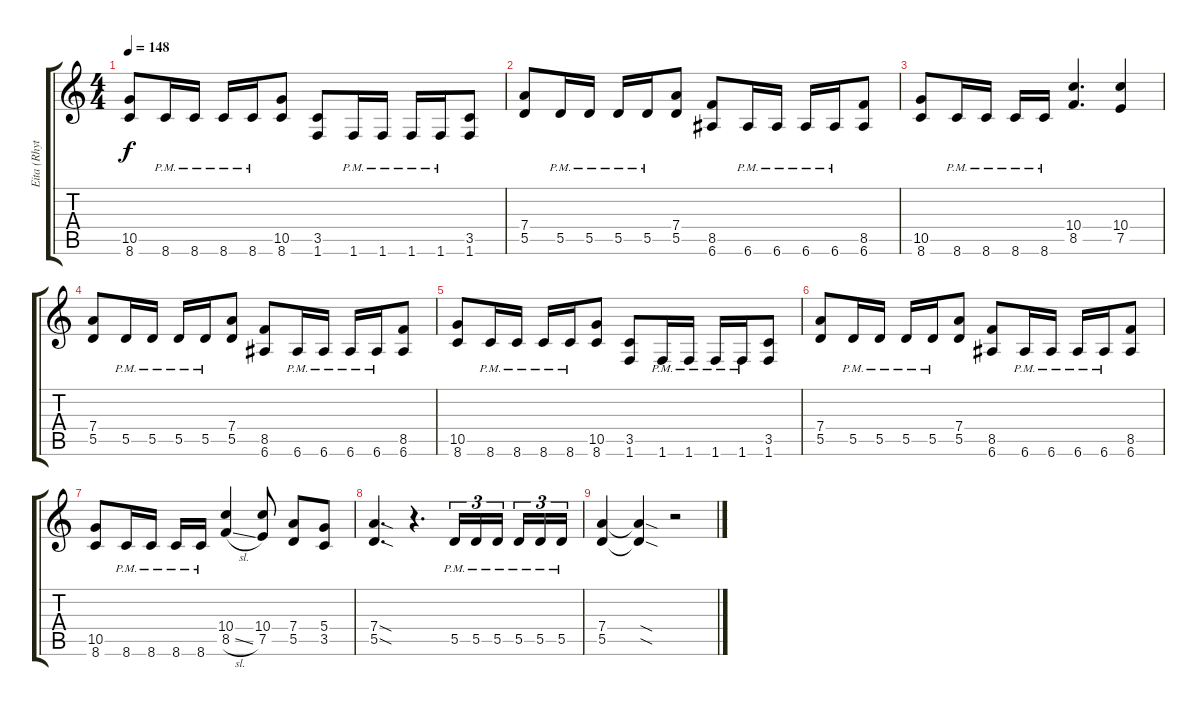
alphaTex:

\track ("Eita (Rhythm G)" "Eita (Rhyt") {instrument overdrivenguitar}
\staff {score tabs}
\tuning (E4 B3 G3 D3 A2 E2) {hide}
\ts (4 4)
\tempo 148
\clef g2
\ks c
(10.5 8.6).8{dy f} 8.6{pm}.16 8.6{pm}.16 8.6{pm}.16 8.6{pm}.16 (10.5 8.6).8 (3.5 1.6).8 1.6{pm}.16 1.6{pm}.16 1.6{pm}.16 1.6{pm}.16 (3.5 1.6).8 |
(7.4 5.5).8 5.5{pm}.16 5.5{pm}.16 5.5{pm}.16 5.5{pm}.16 (7.4 5.5).8 (8.5 6.6).8 6.6{pm}.16 6.6{pm}.16 6.6{pm}.16 6.6{pm}.16 (8.5 6.6).8 |
(10.5 8.6).8 8.6{pm}.16 8.6{pm}.16 8.6{pm}.16 8.6{pm}.16 (10.4 8.5).4{d} (10.4 7.5).4 |
(7.4 5.5).8 5.5{pm}.16 5.5{pm}.16 5.5{pm}.16 5.5{pm}.16 (7.4 5.5).8 (8.5 6.6).8 6.6{pm}.16 6.6{pm}.16 6.6{pm}.16 6.6{pm}.16 (8.5 6.6).8 |
(10.5 8.6).8 8.6{pm}.16 8.6{pm}.16 8.6{pm}.16 8.6{pm}.16 (10.5 8.6).8 (3.5 1.6).8 1.6{pm}.16 1.6{pm}.16 1.6{pm}.16 1.6{pm}.16 (3.5 1.6).8 |
(7.4 5.5).8 5.5{pm}.16 5.5{pm}.16 5.5{pm}.16 5.5{pm}.16 (7.4 5.5).8 (8.5 6.6).8 6.6{pm}.16 6.6{pm}.16 6.6{pm}.16 6.6{pm}.16 (8.5 6.6).8 |
(10.5 8.6).8 8.6{pm}.16 8.6{pm}.16 8.6{pm}.16 8.6{pm}.16 (10.4 8.5{sl}).4 (10.4 7.5).8 (7.4 5.5).8 (5.4 3.5).8 |
(7.4{sod} 5.5{sod}).4{d} r.4{d} 5.5{pm}.16{tu (3 2)} 5.5{pm}.16{tu (3 2)} 5.5{pm}.16{tu (3 2) beam splitsecondary} 5.5{pm}.16{tu (3 2)} 5.5{pm}.16{tu (3 2)} 5.5{pm}.16{tu (3 2)} |
(7.4 5.5).4 (7.4{sod t} 5.5{sod t}).4 r.2
